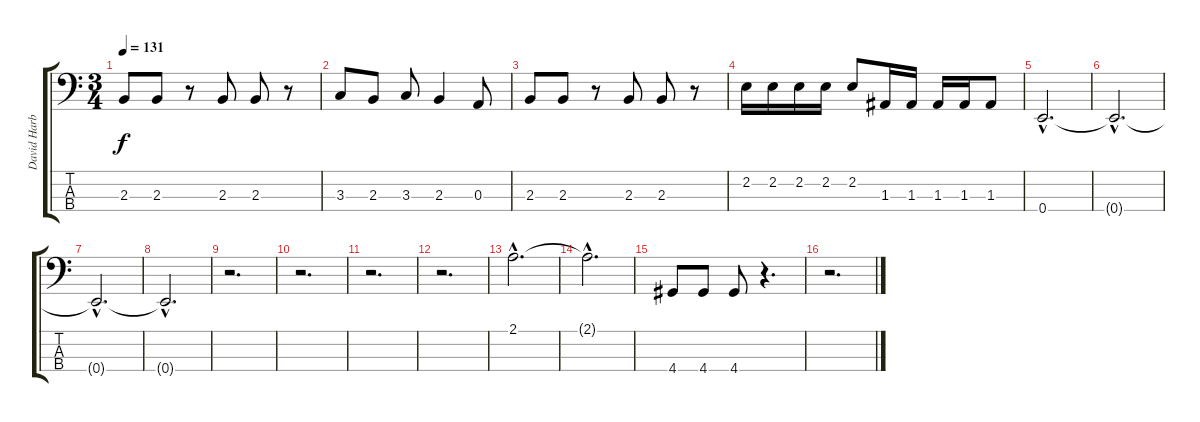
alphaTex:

\track ("David Harbour" "David Harb") {instrument electricbassfinger}
\staff {score tabs}
\tuning (G2 D2 A1 E1) {hide}
\ts (3 4)
\tempo 131
\clef f4
\ks c
2.3.8{dy f} 2.3.8 r.8 2.3.8 2.3.8 r.8 |
3.3.8 2.3.8 3.3.8 2.3.4 0.3.8 |
2.3.8 2.3.8 r.8 2.3.8 2.3.8 r.8 |
2.2.16 2.2.16 2.2.16 2.2.16 2.2.8 1.3.16 1.3.16 1.3.16 1.3.16 1.3.8 |
0.4{hac}.2{d} |
0.4{hac t}.2{d} |
0.4{hac t}.2{d} |
0.4{hac t}.2{d} |
r.2{d} |
r.2{d} |
r.2{d} |
r.2{d} |
2.1{hac}.2{d} |
2.1{hac t}.2{d} |
4.4.8 4.4.8 4.4.8 r.4{d} |
r.2{d}
